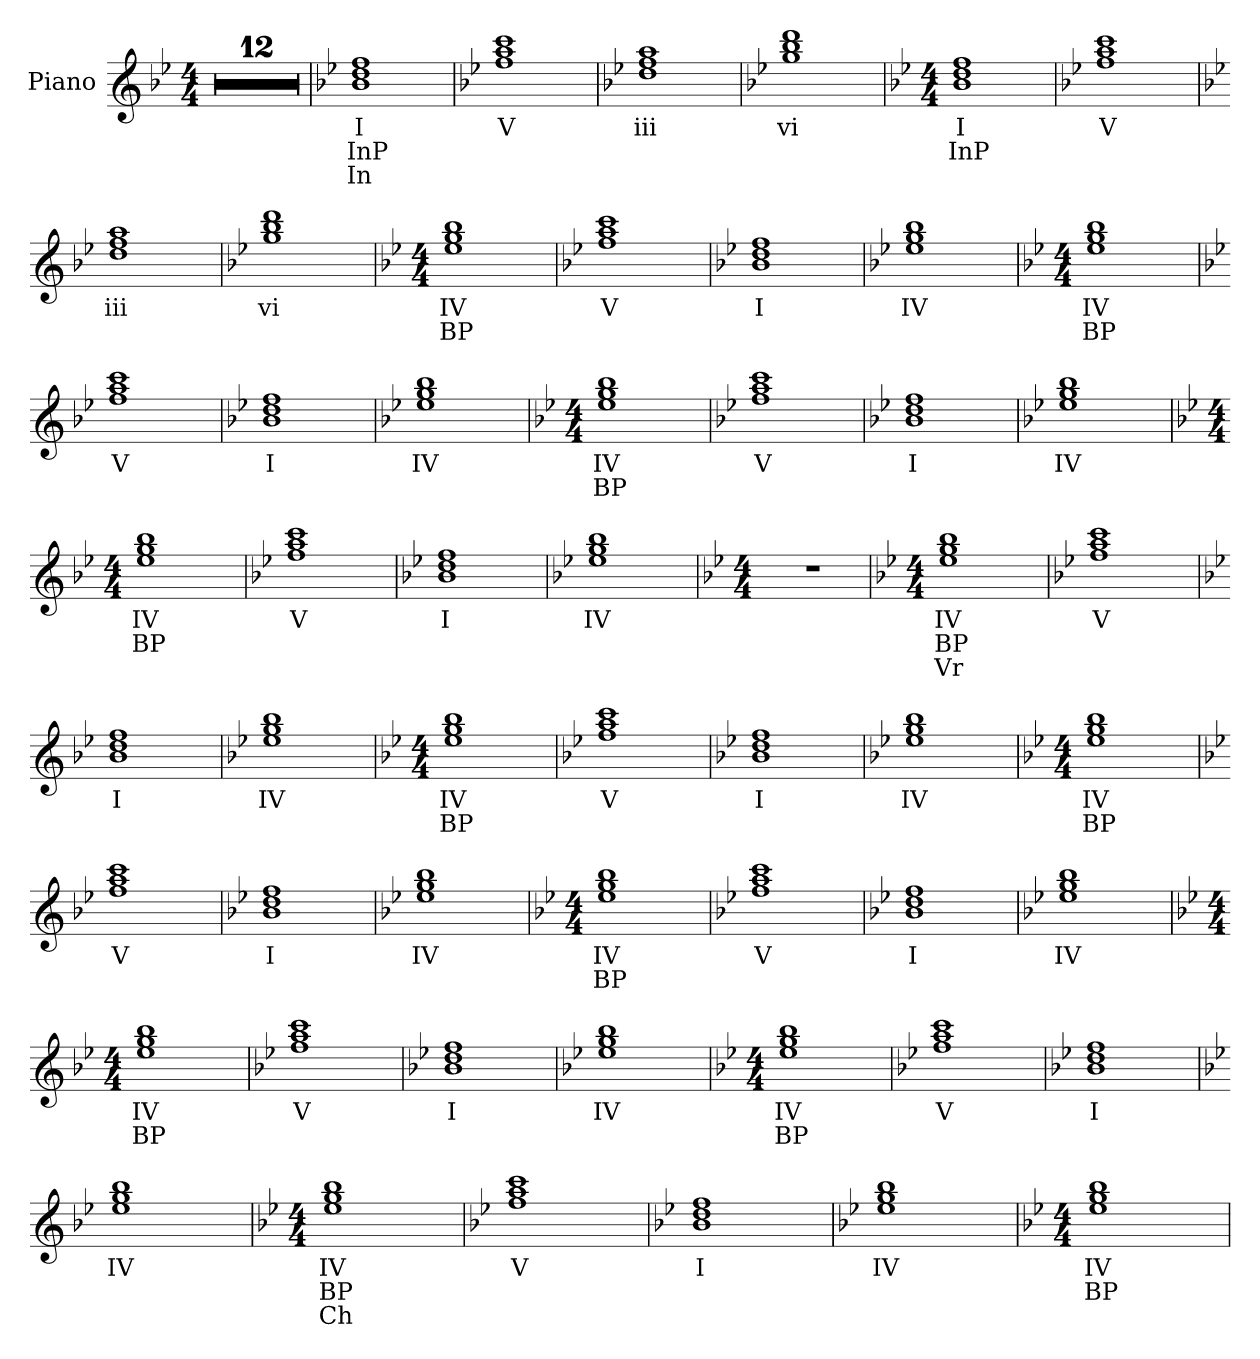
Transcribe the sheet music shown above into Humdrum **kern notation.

**kern	**text	**text	**text
*part1	*part1	*part1	*part1
*staff1	*staff1	*staff1	*staff1
*I"Piano	*	*	*
*I'Pno	*	*	*
*k[b-e-]	*	*	*
*B-:	*	*	*
*M4/4	*	*	*
=	=	=	=
1r	.	.	.
=	=	=	=
*k[b-e-]	*	*	*
*B-:	*	*	*
*M4/4	*	*	*
1r	.	.	.
=	=	=	=
*k[b-e-]	*	*	*
*B-:	*	*	*
*M4/4	*	*	*
1r	.	.	.
=	=	=	=
*k[b-e-]	*	*	*
*B-:	*	*	*
*M4/4	*	*	*
1r	.	.	.
=	=	=	=
*k[b-e-]	*	*	*
*B-:	*	*	*
*M4/4	*	*	*
1r	.	.	.
=	=	=	=
*k[b-e-]	*	*	*
*B-:	*	*	*
*M4/4	*	*	*
1r	.	.	.
=	=	=	=
*k[b-e-]	*	*	*
*B-:	*	*	*
*M4/4	*	*	*
1r	.	.	.
=	=	=	=
*k[b-e-]	*	*	*
*B-:	*	*	*
*M4/4	*	*	*
1r	.	.	.
=	=	=	=
*k[b-e-]	*	*	*
*B-:	*	*	*
*M4/4	*	*	*
1r	.	.	.
=	=	=	=
*k[b-e-]	*	*	*
*B-:	*	*	*
*M4/4	*	*	*
1r	.	.	.
=	=	=	=
*k[b-e-]	*	*	*
*B-:	*	*	*
*M4/4	*	*	*
1r	.	.	.
=	=	=	=
*k[b-e-]	*	*	*
*B-:	*	*	*
*M4/4	*	*	*
1r	.	.	.
=	=	=	=
*k[b-e-]	*	*	*
*B-:	*	*	*
1b- 1dd 1ff	I	InP	In
=	=	=	=
*k[b-e-]	*	*	*
*B-:	*	*	*
1ff 1aa 1ccc	V	.	.
=	=	=	=
*k[b-e-]	*	*	*
*B-:	*	*	*
1dd 1ff 1aa	iii	.	.
=	=	=	=
*k[b-e-]	*	*	*
*B-:	*	*	*
1gg 1bb- 1ddd	vi	.	.
=	=	=	=
*k[b-e-]	*	*	*
*B-:	*	*	*
*M4/4	*	*	*
1b- 1dd 1ff	I	InP	.
=	=	=	=
*k[b-e-]	*	*	*
*B-:	*	*	*
1ff 1aa 1ccc	V	.	.
=	=	=	=
*k[b-e-]	*	*	*
*B-:	*	*	*
1dd 1ff 1aa	iii	.	.
=	=	=	=
*k[b-e-]	*	*	*
*B-:	*	*	*
1gg 1bb- 1ddd	vi	.	.
=	=	=	=
*k[b-e-]	*	*	*
*B-:	*	*	*
*M4/4	*	*	*
1ee- 1gg 1bb-	IV	BP	.
=	=	=	=
*k[b-e-]	*	*	*
*B-:	*	*	*
1ff 1aa 1ccc	V	.	.
=	=	=	=
*k[b-e-]	*	*	*
*B-:	*	*	*
1b- 1dd 1ff	I	.	.
=	=	=	=
*k[b-e-]	*	*	*
*B-:	*	*	*
1ee- 1gg 1bb-	IV	.	.
=	=	=	=
*k[b-e-]	*	*	*
*B-:	*	*	*
*M4/4	*	*	*
1ee- 1gg 1bb-	IV	BP	.
=	=	=	=
*k[b-e-]	*	*	*
*B-:	*	*	*
1ff 1aa 1ccc	V	.	.
=	=	=	=
*k[b-e-]	*	*	*
*B-:	*	*	*
1b- 1dd 1ff	I	.	.
=	=	=	=
*k[b-e-]	*	*	*
*B-:	*	*	*
1ee- 1gg 1bb-	IV	.	.
=	=	=	=
*k[b-e-]	*	*	*
*B-:	*	*	*
*M4/4	*	*	*
1ee- 1gg 1bb-	IV	BP	.
=	=	=	=
*k[b-e-]	*	*	*
*B-:	*	*	*
1ff 1aa 1ccc	V	.	.
=	=	=	=
*k[b-e-]	*	*	*
*B-:	*	*	*
1b- 1dd 1ff	I	.	.
=	=	=	=
*k[b-e-]	*	*	*
*B-:	*	*	*
1ee- 1gg 1bb-	IV	.	.
=	=	=	=
*k[b-e-]	*	*	*
*B-:	*	*	*
*M4/4	*	*	*
1ee- 1gg 1bb-	IV	BP	.
=	=	=	=
*k[b-e-]	*	*	*
*B-:	*	*	*
1ff 1aa 1ccc	V	.	.
=	=	=	=
*k[b-e-]	*	*	*
*B-:	*	*	*
1b- 1dd 1ff	I	.	.
=	=	=	=
*k[b-e-]	*	*	*
*B-:	*	*	*
1ee- 1gg 1bb-	IV	.	.
=	=	=	=
*k[b-e-]	*	*	*
*B-:	*	*	*
*M4/4	*	*	*
1r	.	.	.
=	=	=	=
*k[b-e-]	*	*	*
*B-:	*	*	*
*M4/4	*	*	*
1ee- 1gg 1bb-	IV	BP	Vr
=	=	=	=
*k[b-e-]	*	*	*
*B-:	*	*	*
1ff 1aa 1ccc	V	.	.
=	=	=	=
*k[b-e-]	*	*	*
*B-:	*	*	*
1b- 1dd 1ff	I	.	.
=	=	=	=
*k[b-e-]	*	*	*
*B-:	*	*	*
1ee- 1gg 1bb-	IV	.	.
=	=	=	=
*k[b-e-]	*	*	*
*B-:	*	*	*
*M4/4	*	*	*
1ee- 1gg 1bb-	IV	BP	.
=	=	=	=
*k[b-e-]	*	*	*
*B-:	*	*	*
1ff 1aa 1ccc	V	.	.
=	=	=	=
*k[b-e-]	*	*	*
*B-:	*	*	*
1b- 1dd 1ff	I	.	.
=	=	=	=
*k[b-e-]	*	*	*
*B-:	*	*	*
1ee- 1gg 1bb-	IV	.	.
=	=	=	=
*k[b-e-]	*	*	*
*B-:	*	*	*
*M4/4	*	*	*
1ee- 1gg 1bb-	IV	BP	.
=	=	=	=
*k[b-e-]	*	*	*
*B-:	*	*	*
1ff 1aa 1ccc	V	.	.
=	=	=	=
*k[b-e-]	*	*	*
*B-:	*	*	*
1b- 1dd 1ff	I	.	.
=	=	=	=
*k[b-e-]	*	*	*
*B-:	*	*	*
1ee- 1gg 1bb-	IV	.	.
=	=	=	=
*k[b-e-]	*	*	*
*B-:	*	*	*
*M4/4	*	*	*
1ee- 1gg 1bb-	IV	BP	.
=	=	=	=
*k[b-e-]	*	*	*
*B-:	*	*	*
1ff 1aa 1ccc	V	.	.
=	=	=	=
*k[b-e-]	*	*	*
*B-:	*	*	*
1b- 1dd 1ff	I	.	.
=	=	=	=
*k[b-e-]	*	*	*
*B-:	*	*	*
1ee- 1gg 1bb-	IV	.	.
=	=	=	=
*k[b-e-]	*	*	*
*B-:	*	*	*
*M4/4	*	*	*
1ee- 1gg 1bb-	IV	BP	.
=	=	=	=
*k[b-e-]	*	*	*
*B-:	*	*	*
1ff 1aa 1ccc	V	.	.
=	=	=	=
*k[b-e-]	*	*	*
*B-:	*	*	*
1b- 1dd 1ff	I	.	.
=	=	=	=
*k[b-e-]	*	*	*
*B-:	*	*	*
1ee- 1gg 1bb-	IV	.	.
=	=	=	=
*k[b-e-]	*	*	*
*B-:	*	*	*
*M4/4	*	*	*
1ee- 1gg 1bb-	IV	BP	.
=	=	=	=
*k[b-e-]	*	*	*
*B-:	*	*	*
1ff 1aa 1ccc	V	.	.
=	=	=	=
*k[b-e-]	*	*	*
*B-:	*	*	*
1b- 1dd 1ff	I	.	.
=	=	=	=
*k[b-e-]	*	*	*
*B-:	*	*	*
1ee- 1gg 1bb-	IV	.	.
=	=	=	=
*k[b-e-]	*	*	*
*B-:	*	*	*
*M4/4	*	*	*
1ee- 1gg 1bb-	IV	BP	Ch
=	=	=	=
*k[b-e-]	*	*	*
*B-:	*	*	*
1ff 1aa 1ccc	V	.	.
=	=	=	=
*k[b-e-]	*	*	*
*B-:	*	*	*
1b- 1dd 1ff	I	.	.
=	=	=	=
*k[b-e-]	*	*	*
*B-:	*	*	*
1ee- 1gg 1bb-	IV	.	.
=	=	=	=
*k[b-e-]	*	*	*
*B-:	*	*	*
*M4/4	*	*	*
1ee- 1gg 1bb-	IV	BP	.
=	=	=	=
*-	*-	*-	*-
